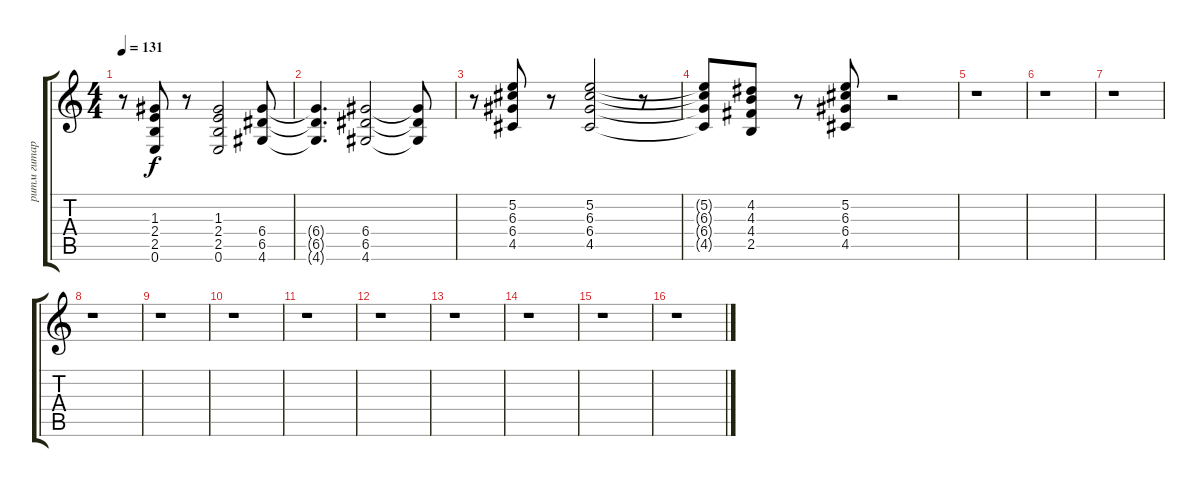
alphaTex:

\track ("ритм гитара - акустика" "ритм гитар") {instrument acousticguitarsteel}
\staff {score tabs}
\tuning (E4 B3 G3 D3 A2 E2) {hide}
\ts (4 4)
\tempo 131
\clef g2
\ks c
r.8{dy f} (1.3 2.4 2.5 0.6).8 r.8 (1.3 2.4 2.5 0.6).2 (6.4 6.5 4.6).8 |
(6.4{t} 6.5{t} 4.6{t}).4{d} (6.4 6.5 4.6).2 (6.4{t} 6.5{t} 4.6{t}).8 |
r.8 (5.2 6.3 6.4 4.5).8 r.8 (5.2 6.3 6.4 4.5).2 r.8 |
(5.2{t} 6.3{t} 6.4{t} 4.5{t}).8 (4.2 4.3 4.4 2.5).8 r.8 (5.2 6.3 6.4 4.5).8 r.2 |
r.1 |
r.1 |
r.1 |
r.1 |
r.1 |
r.1 |
r.1 |
r.1 |
r.1 |
r.1 |
r.1 |
r.1
